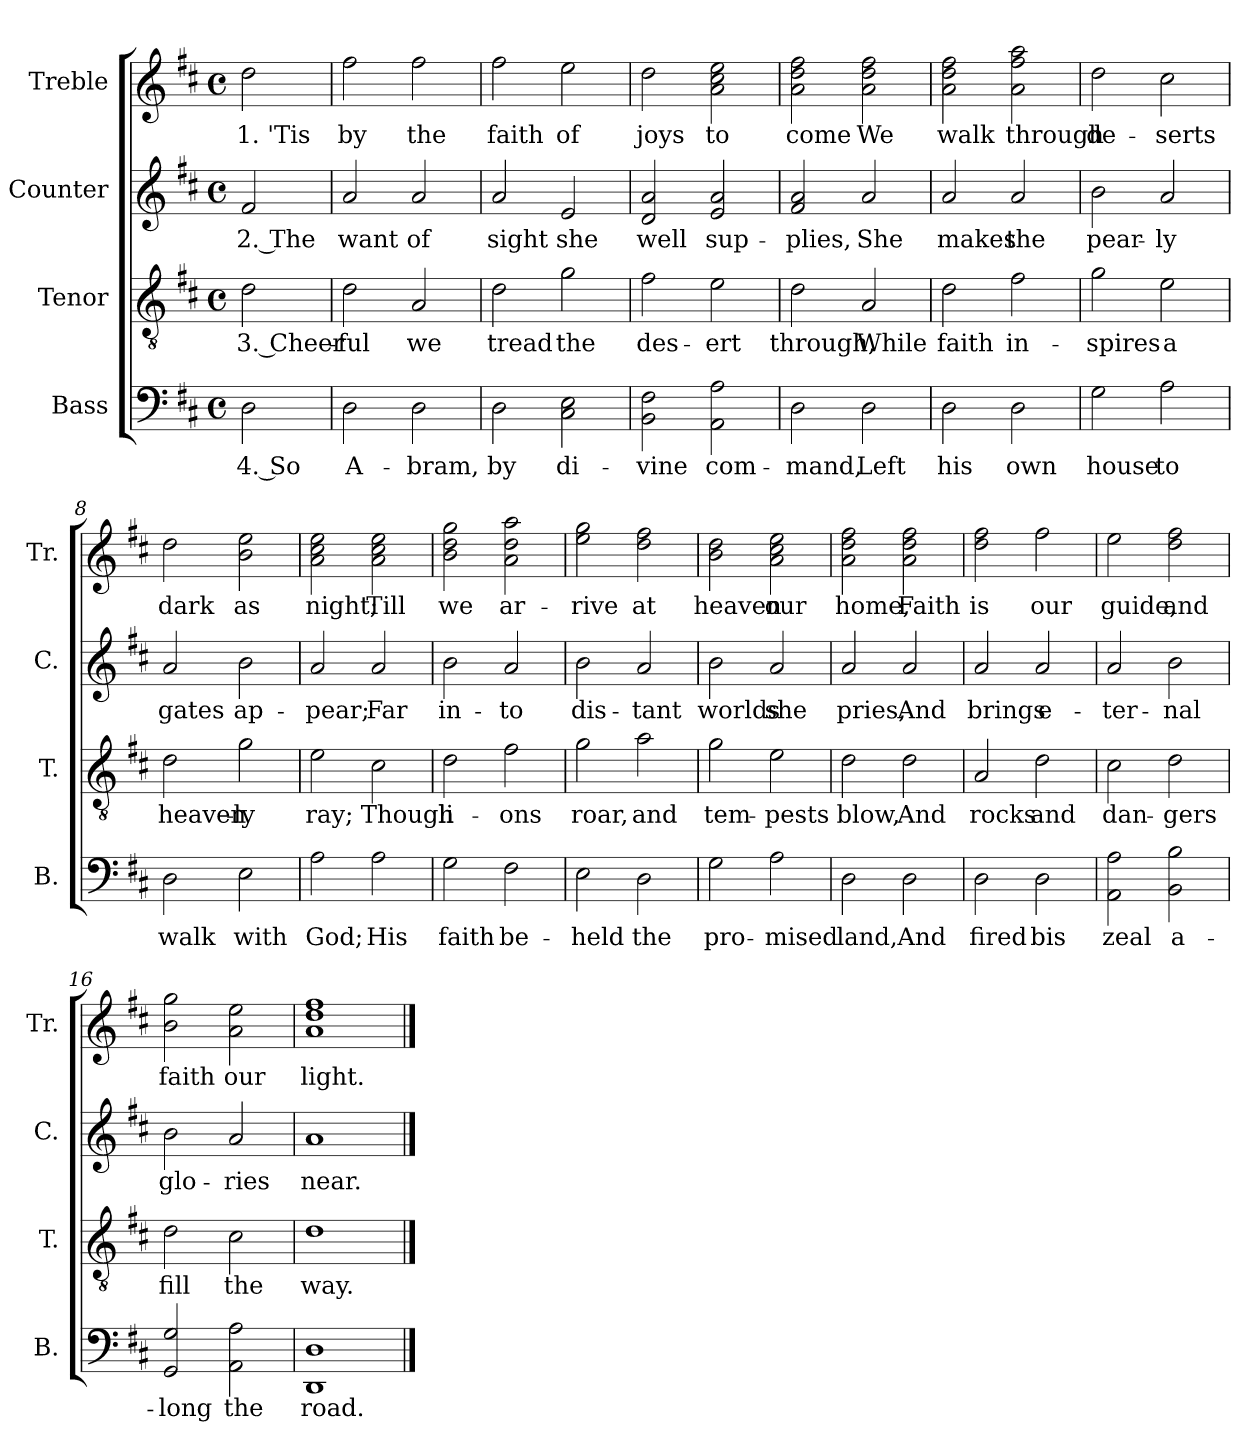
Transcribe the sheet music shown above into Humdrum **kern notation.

**kern	**text	**kern	**text	**kern	**text	**kern	**text
*part4	*part4	*part3	*part3	*part2	*part2	*part1	*part1
*staff4	*staff4	*staff3	*staff3	*staff2	*staff2	*staff1	*staff1
*I"Bass	*	*I"Tenor	*	*I"Counter	*	*I"Treble	*
*I'B.	*	*I'T.	*	*I'C.	*	*I'Tr.	*
*clefF4	*	*clefGv2	*	*clefG2	*	*clefG2	*
*k[f#c#]	*	*k[f#c#]	*	*k[f#c#]	*	*k[f#c#]	*
*M4/4	*	*M4/4	*	*M4/4	*	*M4/4	*
*met(c)	*	*met(c)	*	*met(c)	*	*met(c)	*
=1	=1	=1	=1	=1	=1	=1	=1
2D\	4. So	2d\	3. Cheer-	2f#/	2. The	2dd\	1. 'Tis
=2	=2	=2	=2	=2	=2	=2	=2
2D\	A-	2d\	-ful	2a/	want	2ff#\	by
2D\	-bram,	2A/	we	2a/	of	2ff#\	the
=3	=3	=3	=3	=3	=3	=3	=3
2D\	by	2d\	tread	2a/	sight	2ff#\	faith
2C#\ 2E\	di-	2g\	the	2e/	she	2ee\	of
=4	=4	=4	=4	=4	=4	=4	=4
2BB\ 2F#\	-vine	2f#\	des-	2d/ 2a/	well	2dd\	joys
2AA\ 2A\	com-	2e\	-ert	2e/ 2a/	sup-	2a\ 2cc#\ 2ee\	to
=5	=5	=5	=5	=5	=5	=5	=5
2D\	-mand,	2d\	through,	2f#/ 2a/	-plies,	2a\ 2dd\ 2ff#\	come
2D\	Left	2A/	While	2a/	She	2a\ 2dd\ 2ff#\	We
=6	=6	=6	=6	=6	=6	=6	=6
2D\	his	2d\	faith	2a/	makes	2a\ 2dd\ 2ff#\	walk
2D\	own	2f#\	in-	2a/	the	2a\ 2ff#\ 2aa\	through
=7	=7	=7	=7	=7	=7	=7	=7
2G\	house	2g\	-spires	2b\	pear-	2dd\	de-
2A\	to	2e\	a	2a/	-ly	2cc#\	-serts
=8	=8	=8	=8	=8	=8	=8	=8
2D\	walk	2d\	heaven-	2a/	gates	2dd\	dark
2E\	with	2g\	-ly	2b\	ap-	2b\ 2ee\	as
!!LO:LB:g=z
=9	=9	=9	=9	=9	=9	=9	=9
2A\	God;	2e\	ray;	2a/	-pear;	2a\ 2cc#\ 2ee\	night;
2A\	His	2c#\	Though	2a/	Far	2a\ 2cc#\ 2ee\	Till
=10	=10	=10	=10	=10	=10	=10	=10
2G\	faith	2d\	li-	2b\	in-	2b\ 2dd\ 2gg\	we
2F#\	be-	2f#\	-ons	2a/	-to	2a\ 2dd\ 2aa\	ar-
=11	=11	=11	=11	=11	=11	=11	=11
2E\	-held	2g\	roar,	2b\	dis-	2ee\ 2gg\	-rive
2D\	the	2a\	and	2a/	-tant	2dd\ 2ff#\	at
=12	=12	=12	=12	=12	=12	=12	=12
2G\	pro-	2g\	tem-	2b\	worlds	2b\ 2dd\	heaven
2A\	-mised	2e\	-pests	2a/	she	2a\ 2cc#\ 2ee\	our
=13	=13	=13	=13	=13	=13	=13	=13
2D\	land,	2d\	blow,	2a/	pries,	2a\ 2dd\ 2ff#\	home,
2D\	And	2d\	And	2a/	And	2a\ 2dd\ 2ff#\	Faith
=14	=14	=14	=14	=14	=14	=14	=14
2D\	fired	2A/	rocks	2a/	brings	2dd\ 2ff#\	is
2D\	bis	2d\	and	2a/	e-	2ff#\	our
=15	=15	=15	=15	=15	=15	=15	=15
2AA\ 2A\	zeal	2c#\	dan-	2a/	-ter-	2ee\	guide,
2BB\ 2B\	a-	2d\	-gers	2b\	-nal	2dd\ 2ff#\	and
=16	=16	=16	=16	=16	=16	=16	=16
2GG/ 2G/	-long	2d\	fill	2b\	glo-	2b\ 2gg\	faith
2AA\ 2A\	the	2c#\	the	2a/	-ries	2a\ 2ee\	our
=17	=17	=17	=17	=17	=17	=17	=17
1DD 1D	road.	1d	way.	1a	near.	1a 1dd 1ff#	light.
==	==	==	==	==	==	==	==
*-	*-	*-	*-	*-	*-	*-	*-
